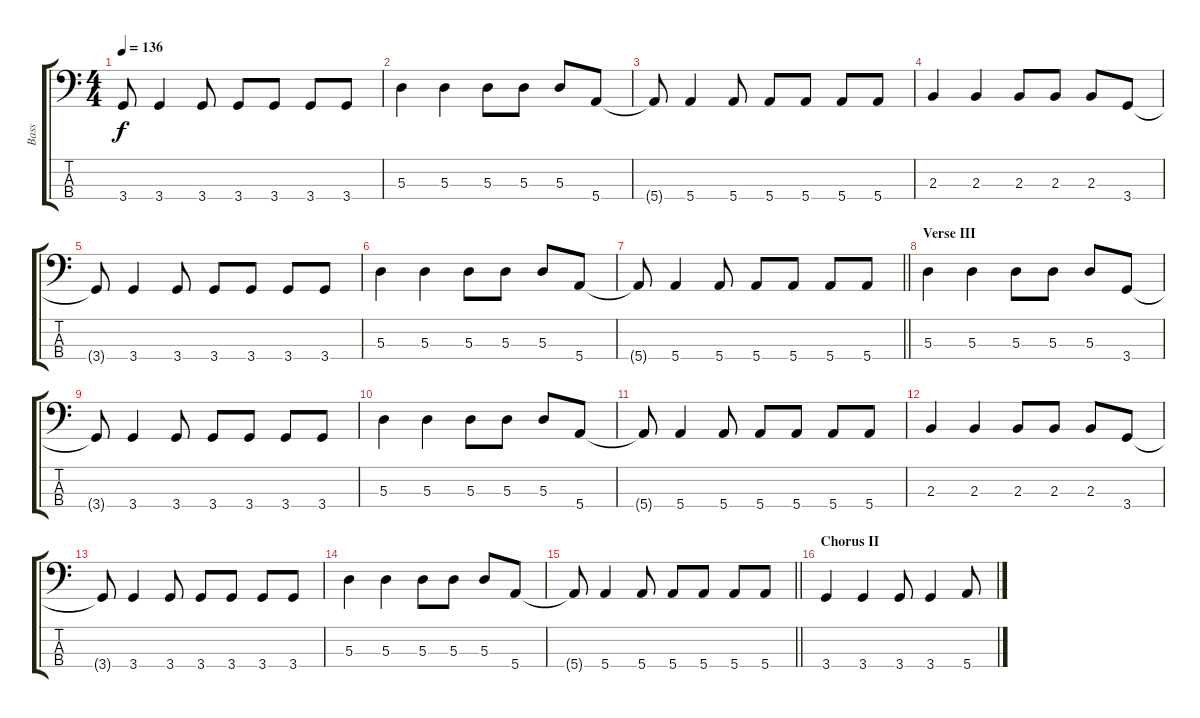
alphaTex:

\track ("Bass" "Bass") {instrument electricbassfinger}
\staff {score tabs}
\tuning (G2 D2 A1 E1) {hide}
\ts (4 4)
\tempo 136
\clef f4
\ks c
3.4{t}.8{dy f} 3.4.4 3.4.8 3.4.8 3.4.8 3.4.8 3.4.8 |
5.3.4 5.3.4 5.3.8 5.3.8 5.3.8 5.4.8 |
5.4{t}.8 5.4.4 5.4.8 5.4.8 5.4.8 5.4.8 5.4.8 |
2.3.4 2.3.4 2.3.8 2.3.8 2.3.8 3.4.8 |
3.4{t}.8 3.4.4 3.4.8 3.4.8 3.4.8 3.4.8 3.4.8 |
5.3.4 5.3.4 5.3.8 5.3.8 5.3.8 5.4.8 |
\barLineRight lightlight
5.4{t}.8 5.4.4 5.4.8 5.4.8 5.4.8 5.4.8 5.4.8 |
\section ("" "Verse III")
5.3.4 5.3.4 5.3.8 5.3.8 5.3.8 3.4.8 |
3.4{t}.8 3.4.4 3.4.8 3.4.8 3.4.8 3.4.8 3.4.8 |
5.3.4 5.3.4 5.3.8 5.3.8 5.3.8 5.4.8 |
5.4{t}.8 5.4.4 5.4.8 5.4.8 5.4.8 5.4.8 5.4.8 |
2.3.4 2.3.4 2.3.8 2.3.8 2.3.8 3.4.8 |
3.4{t}.8 3.4.4 3.4.8 3.4.8 3.4.8 3.4.8 3.4.8 |
5.3.4 5.3.4 5.3.8 5.3.8 5.3.8 5.4.8 |
\barLineRight lightlight
5.4{t}.8 5.4.4 5.4.8 5.4.8 5.4.8 5.4.8 5.4.8 |
\section ("" "Chorus II")
3.4.4 3.4.4 3.4.8 3.4.4 5.4.8
